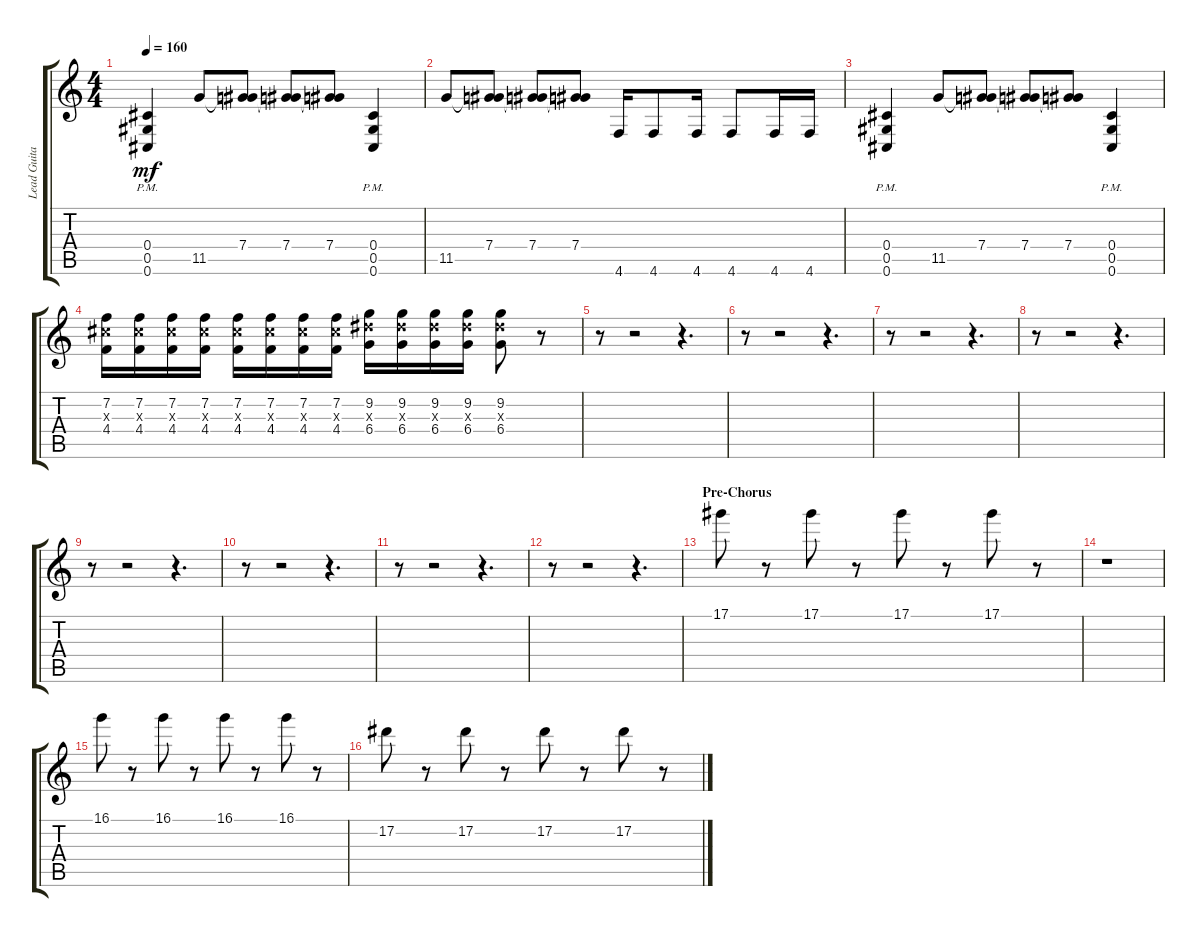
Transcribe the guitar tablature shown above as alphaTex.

\track ("Lead Guitar" "Lead Guita") {instrument distortionguitar}
\staff {score tabs}
\tuning (Eb4 Bb3 Gb3 Db3 Ab2 Db2) {hide}
\ts (4 4)
\tempo 160
\clef g2
\ks c
(0.4{pm} 0.5{pm} 0.6{pm}).4{dy mf} 11.5.8 (7.4 11.5{t}).8 (7.4 11.5{t}).8 (7.4 11.5{t}).8 (0.4{pm} 0.5{pm} 0.6{pm}).4 |
11.5.8 (7.4 11.5{t}).8 (7.4 11.5{t}).8 (7.4 11.5{t}).8 4.6.16 4.6.8 4.6.16 4.6.8 4.6.16 4.6.16 |
(0.4{pm} 0.5{pm} 0.6{pm}).4 11.5.8 (7.4 11.5{t}).8 (7.4 11.5{t}).8 (7.4 11.5{t}).8 (0.4{pm} 0.5{pm} 0.6{pm}).4 |
(7.2 7.3{x} 4.4).16 (7.2 7.3{x} 4.4).16 (7.2 7.3{x} 4.4).16 (7.2 7.3{x} 4.4).16 (7.2 7.3{x} 4.4).16 (7.2 7.3{x} 4.4).16 (7.2 7.3{x} 4.4).16 (7.2 7.3{x} 4.4).16 (9.2 9.3{x} 6.4).16 (9.2 9.3{x} 6.4).16 (9.2 9.3{x} 6.4).16 (9.2 9.3{x} 6.4).16 (9.2 9.3{x} 6.4).8 r.8 |
r.8 r.2 r.4{d} |
r.8 r.2 r.4{d} |
r.8 r.2 r.4{d} |
r.8 r.2 r.4{d} |
r.8 r.2 r.4{d} |
r.8 r.2 r.4{d} |
r.8 r.2 r.4{d} |
r.8 r.2 r.4{d} |
\section ("" "Pre-Chorus")
17.1.8 r.8 17.1.8 r.8 17.1.8 r.8 17.1.8 r.8 |
r.1 |
16.1.8 r.8 16.1.8 r.8 16.1.8 r.8 16.1.8 r.8 |
17.2.8 r.8 17.2.8 r.8 17.2.8 r.8 17.2.8 r.8
